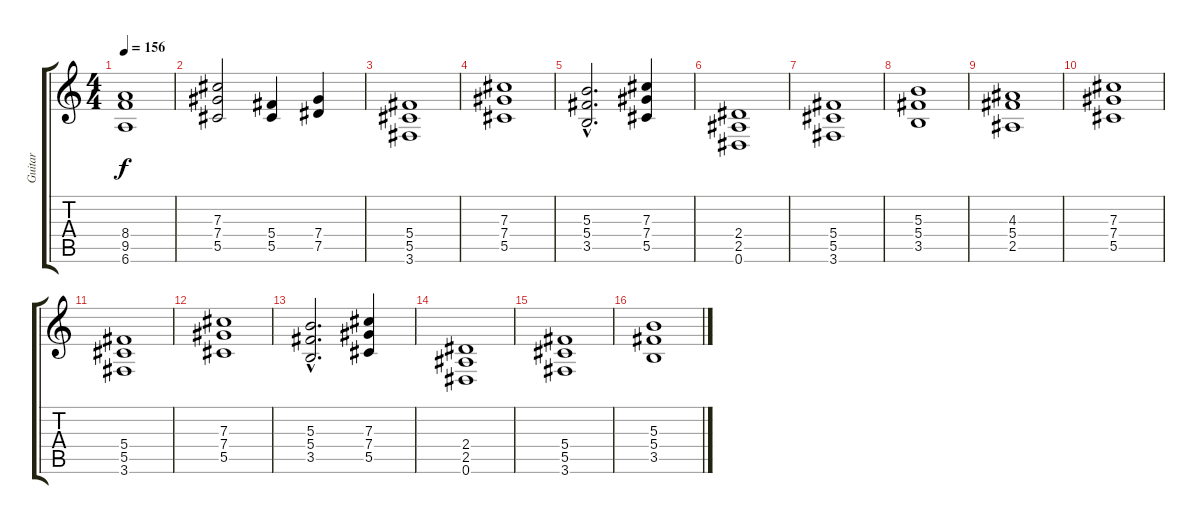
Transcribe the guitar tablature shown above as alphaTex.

\track ("Guitar" "Guitar") {instrument distortionguitar}
\staff {score tabs}
\tuning (Eb4 Bb3 Gb3 Db3 Ab2 Eb2) {hide}
\ts (4 4)
\tempo 156
\clef g2
\ks c
(8.4 9.5 6.6).1{dy f} |
(7.3 7.4 5.5).2 (5.4 5.5).4 (7.4 7.5).4 |
(5.4 5.5 3.6).1 |
(7.3 7.4 5.5).1 |
(5.3{hac} 5.4{hac} 3.5{hac}).2{d} (7.3 7.4 5.5).4 |
(2.4 2.5 0.6).1 |
(5.4 5.5 3.6).1 |
(5.3 5.4 3.5).1 |
(4.3 5.4 2.5).1 |
(7.3 7.4 5.5).1 |
(5.4 5.5 3.6).1 |
(7.3 7.4 5.5).1 |
(5.3{hac} 5.4{hac} 3.5{hac}).2{d} (7.3 7.4 5.5).4 |
(2.4 2.5 0.6).1 |
(5.4 5.5 3.6).1 |
(5.3 5.4 3.5).1
